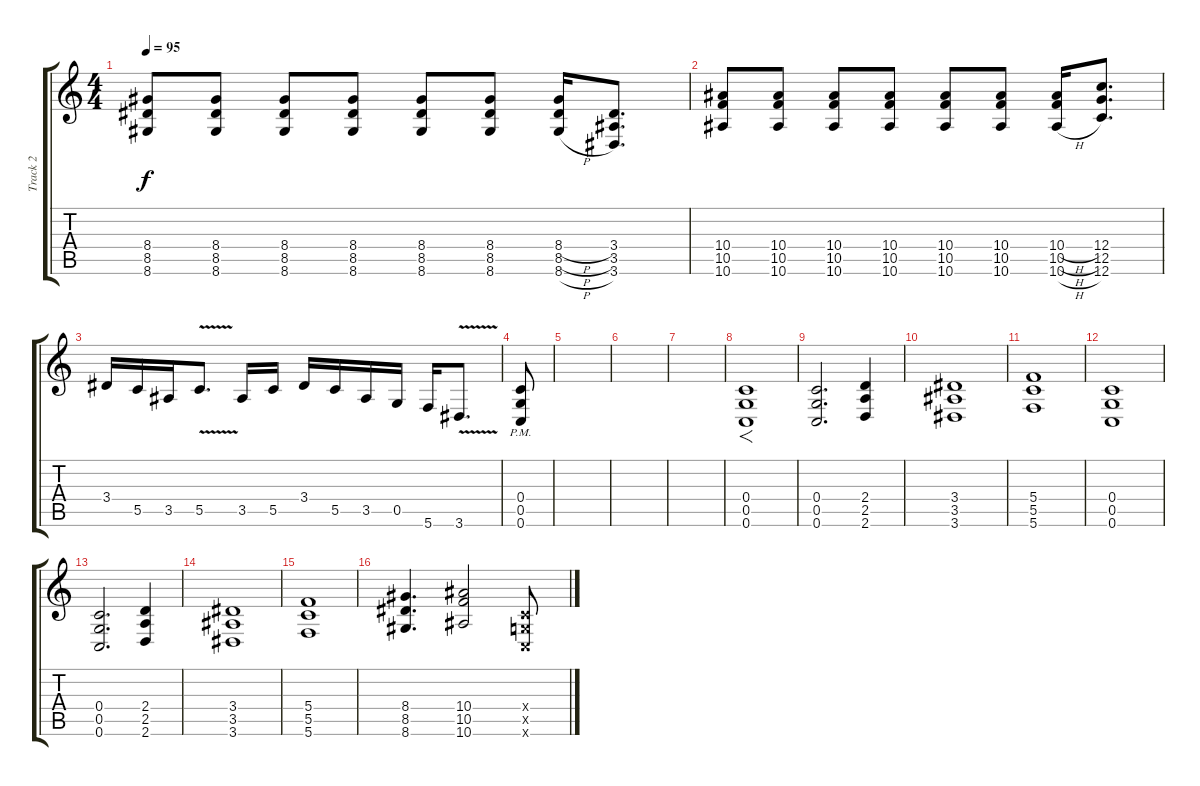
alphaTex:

\track ("Track 2" "Track 2") {instrument overdrivenguitar}
\staff {score tabs}
\tuning (E4 C4 G3 C3 G2 C2) {hide}
\ts (4 4)
\tempo 95
\clef g2
\ks c
(8.4 8.5 8.6).8{dy f} (8.4 8.5 8.6).8 (8.4 8.5 8.6).8 (8.4 8.5 8.6).8 (8.4 8.5 8.6).8 (8.4 8.5 8.6).8 (8.4{h} 8.5{h} 8.6{h}).16 (3.4 3.5 3.6).8{d} |
(10.4 10.5 10.6).8 (10.4 10.5 10.6).8 (10.4 10.5 10.6).8 (10.4 10.5 10.6).8 (10.4 10.5 10.6).8 (10.4 10.5 10.6).8 (10.4{h} 10.5{h} 10.6{h}).16 (12.4 12.5 12.6).8{d} |
3.4.16 5.5.16 3.5.16 5.5{v}.8{d} 3.5.16 5.5.16 3.4.16 5.5.16 3.5.16 0.5.16 5.6.16 3.6{v}.8{d} |
(0.4 0.5 0.6{pm}).8 |
|
|
|
(0.4 0.5 0.6).1{f} |
(0.4 0.5 0.6).2{d} (2.4 2.5 2.6).4 |
(3.4 3.5 3.6).1 |
(5.4 5.5 5.6).1 |
(0.4 0.5 0.6).1 |
(0.4 0.5 0.6).2{d} (2.4 2.5 2.6).4 |
(3.4 3.5 3.6).1 |
(5.4 5.5 5.6).1 |
(8.4 8.5 8.6).4{d} (10.4 10.5 10.6).2 (0.4{x} 0.5{x} 0.6{x}).8
